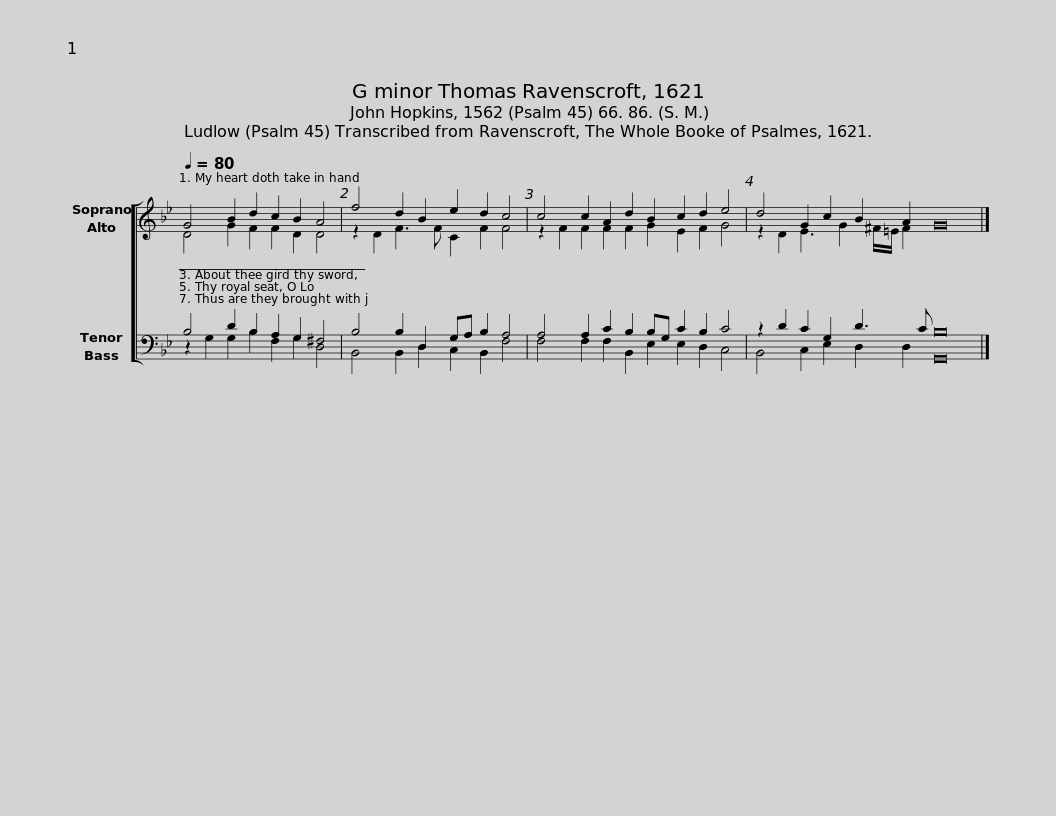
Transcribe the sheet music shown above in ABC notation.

X:1
%%score [ ( 1 2 ) ( 3 4 ) ]
L:1/8
Q:1/4=80
M:none
I:linebreak $
K:Bb
V:1 treble
V:2 treble
V:3 bass
V:4 bass
V:1
 G4 B2 d2 c2 B2 A4 | f4 d2 B2 e2 d2 c4 | c4 c2 A2 d2 B2 c2 d2 e4 |$ d4 G2 c2 B2 A2 G16 |] %4
V:2
 D4 G2 F2 F2 D2 D4 | z2 D2 F3 F C2 F2 F4 | z2 F2 F2 F2 F2 G2 E2 F2 G4 |$ z2 D2 E3 G2 ^F/=E/ F2 x16 |] %4
V:3
 B,4 D2 B,2 A,2 G,2 ^F,4 | B,4 B,2 D,2 G,A, B,2 A,4 | A,4 A,2 C2 B,2 B,G, C2 B,2 C4 |$ z2 D2 C2 G,2 D3 C B,16 |] %4
V:4
 z2 G,2 G,2 B,2 F,2 G,2 D,4 | B,,4 B,,2 D,2 C,2 B,,2 F,4 | F,4 F,2 F,2 B,,2 E,2 E,2 D,2 C,4 |$ B,,4 C,2 E,2 D,2 D,2 G,,16 |] %4
